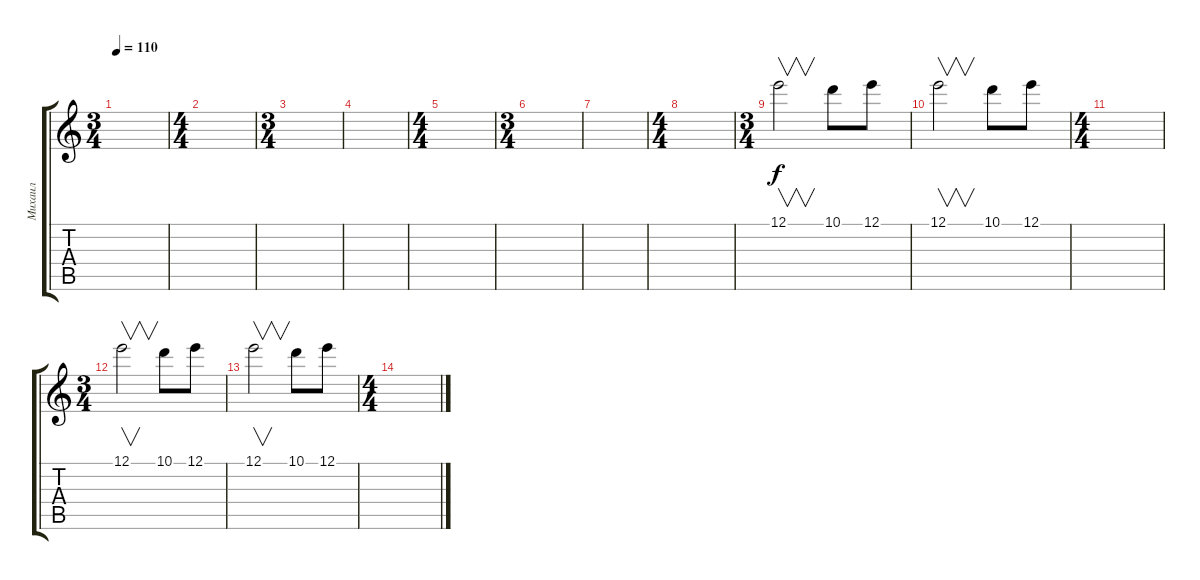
\track ("Михаил" "Михаил") {instrument distortionguitar}
\staff {score tabs}
\tuning (E4 B3 G3 D3 A2 E2) {hide}
\ts (3 4)
\tempo 110
\clef g2
\ks c
|
\ts (4 4)
|
\ts (3 4)
|
|
\ts (4 4)
|
\ts (3 4)
|
|
\ts (4 4)
|
\ts (3 4)
12.1.2{v} 10.1.8 12.1.8 |
12.1.2{v} 10.1.8 12.1.8 |
\ts (4 4)
|
\ts (3 4)
12.1.2{v} 10.1.8 12.1.8 |
12.1.2{v} 10.1.8 12.1.8 |
\ts (4 4)
